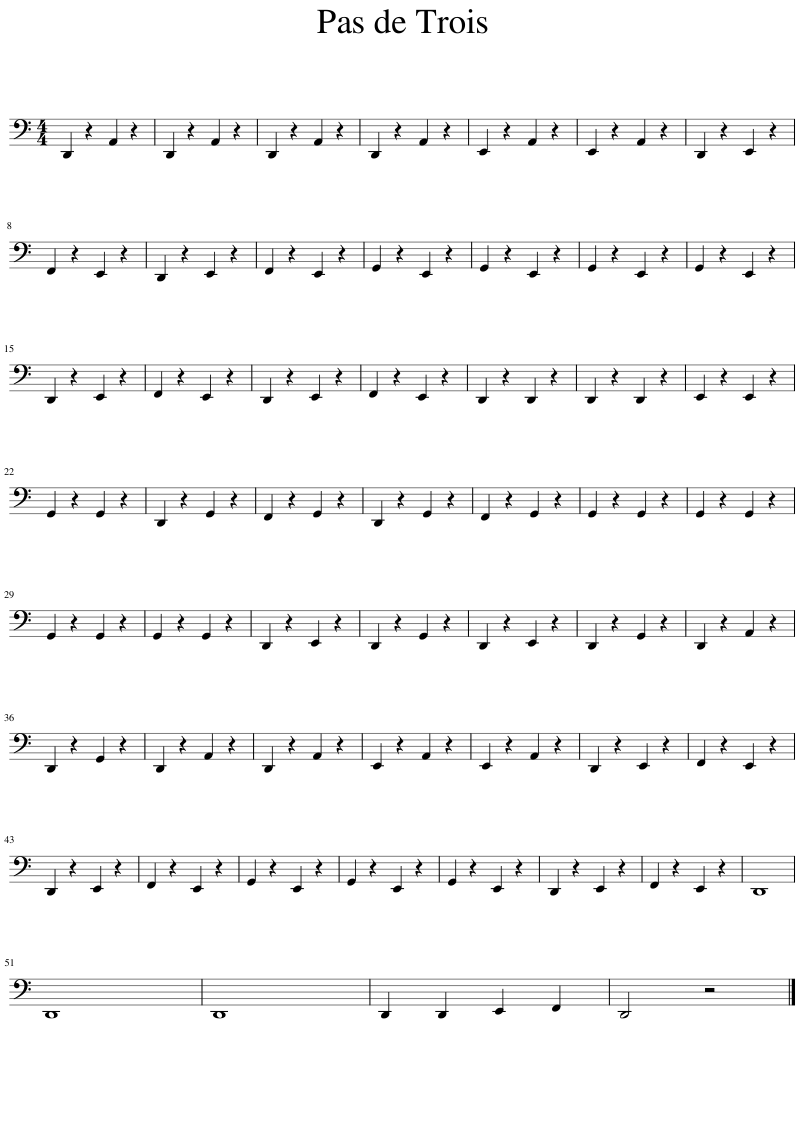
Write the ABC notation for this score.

X:1
L:1/8
M:4/4
I:linebreak $
K:C
V:1 bass
V:1
 D,,2 z2 A,,2 z2 | D,,2 z2 A,,2 z2 | D,,2 z2 A,,2 z2 | D,,2 z2 A,,2 z2 | E,,2 z2 A,,2 z2 | %5
 E,,2 z2 A,,2 z2 | D,,2 z2 E,,2 z2 |$ F,,2 z2 E,,2 z2 | D,,2 z2 E,,2 z2 | F,,2 z2 E,,2 z2 | %10
 G,,2 z2 E,,2 z2 | G,,2 z2 E,,2 z2 | G,,2 z2 E,,2 z2 | G,,2 z2 E,,2 z2 |$ D,,2 z2 E,,2 z2 | %15
 F,,2 z2 E,,2 z2 | D,,2 z2 E,,2 z2 | F,,2 z2 E,,2 z2 | D,,2 z2 D,,2 z2 | D,,2 z2 D,,2 z2 | %20
 E,,2 z2 E,,2 z2 |$ G,,2 z2 G,,2 z2 | D,,2 z2 G,,2 z2 | F,,2 z2 G,,2 z2 | D,,2 z2 G,,2 z2 | %25
 F,,2 z2 G,,2 z2 | G,,2 z2 G,,2 z2 | G,,2 z2 G,,2 z2 |$ G,,2 z2 G,,2 z2 | G,,2 z2 G,,2 z2 | %30
 D,,2 z2 E,,2 z2 | D,,2 z2 G,,2 z2 | D,,2 z2 E,,2 z2 | D,,2 z2 G,,2 z2 | D,,2 z2 A,,2 z2 |$ %35
 D,,2 z2 G,,2 z2 | D,,2 z2 A,,2 z2 | D,,2 z2 A,,2 z2 | E,,2 z2 A,,2 z2 | E,,2 z2 A,,2 z2 | %40
 D,,2 z2 E,,2 z2 | F,,2 z2 E,,2 z2 |$ D,,2 z2 E,,2 z2 | F,,2 z2 E,,2 z2 | G,,2 z2 E,,2 z2 | %45
 G,,2 z2 E,,2 z2 | G,,2 z2 E,,2 z2 | D,,2 z2 E,,2 z2 | F,,2 z2 E,,2 z2 | D,,8 |$ %50
 D,,8 | D,,8 | D,,2 D,,2 E,,2 F,,2 | D,,4 z4 |] %54
